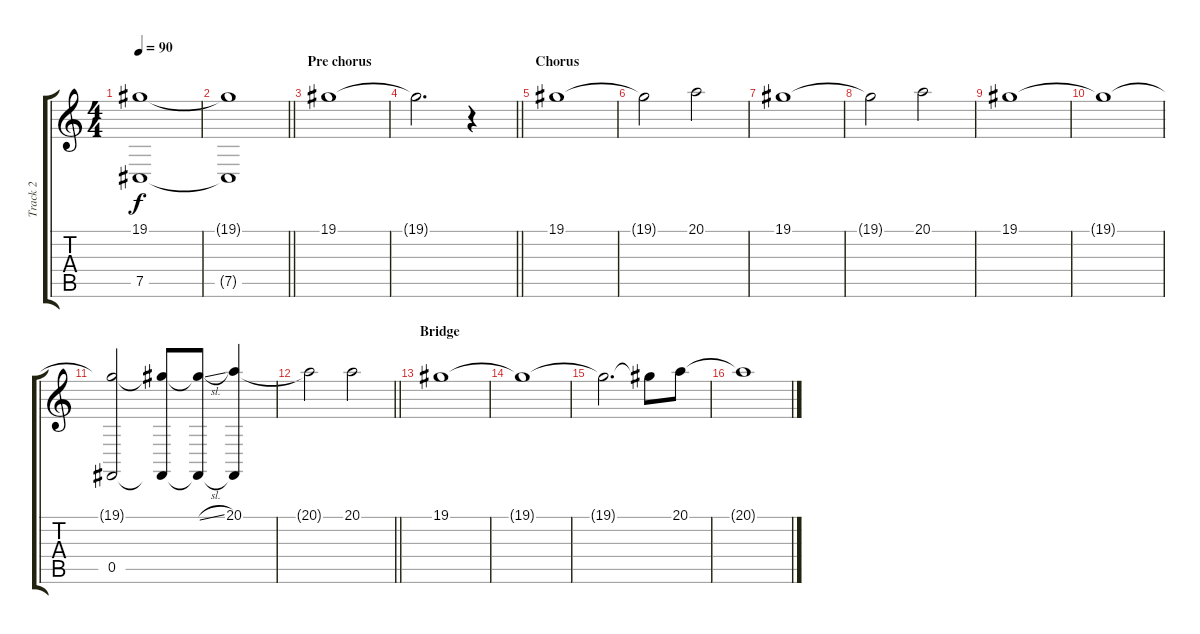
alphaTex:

\track ("Track 2" "Track 2") {instrument stringensemble1}
\staff {score tabs}
\tuning (Db4 Ab3 E3 B2 Gb2 B1) {hide}
\ts (4 4)
\tempo 90
\clef g2
\ks c
(19.1 7.5).1{dy f} |
\barLineRight lightlight
(19.1{t} 7.5{t}).1 |
\section ("" "Pre chorus")
19.1.1 |
\barLineRight lightlight
19.1{t}.2{d} r.4 |
\section ("" "Chorus")
19.1.1 |
19.1{t}.2 20.1.2 |
19.1.1 |
19.1{t}.2 20.1.2 |
19.1.1 |
19.1{t}.1 |
(19.1{t} 0.5).2 (19.1{t} 0.5{t}).8 (19.1{sl t} 0.5{t}).8 (20.1 0.5{t}).4 |
\barLineRight lightlight
20.1{t}.2 20.1.2 |
\section ("" "Bridge")
19.1.1 |
19.1{t}.1 |
19.1{t}.2{d} 19.1{t}.8 20.1.8 |
20.1{t}.1
